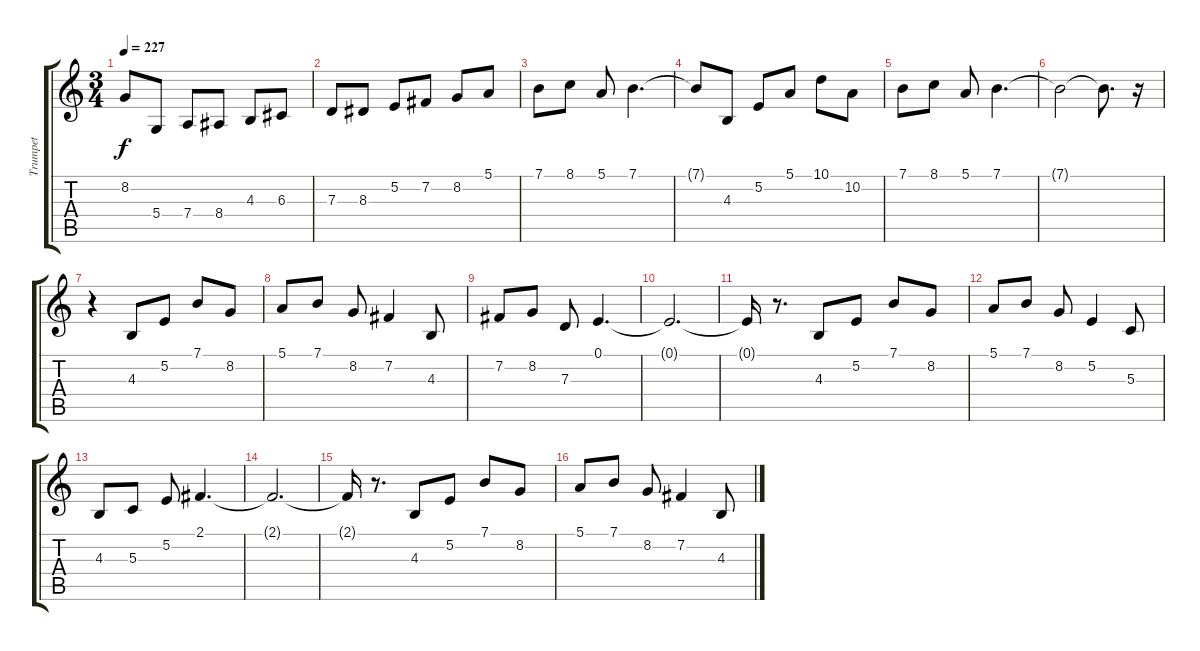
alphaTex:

\track ("Trumpet" "Trumpet") {instrument trumpet}
\staff {score tabs}
\tuning (E4 B3 G3 D3 A2 E2) {hide}
\ts (3 4)
\tempo 227
\clef g2
\ks c
8.2.8{dy f} 5.4.8 7.4.8 8.4.8 4.3.8 6.3.8 |
7.3.8 8.3.8 5.2.8 7.2.8 8.2.8 5.1.8 |
7.1.8 8.1.8 5.1.8 7.1.4{d} |
7.1{t}.8 4.3.8 5.2.8 5.1.8 10.1.8 10.2.8 |
7.1.8 8.1.8 5.1.8 7.1.4{d} |
7.1{t}.2 7.1{t}.8{d} r.16 |
r.4 4.3.8 5.2.8 7.1.8 8.2.8 |
5.1.8 7.1.8 8.2.8 7.2.4 4.3.8 |
7.2.8 8.2.8 7.3.8 0.1.4{d} |
0.1{t}.2{d} |
0.1{t}.16 r.8{d} 4.3.8 5.2.8 7.1.8 8.2.8 |
5.1.8 7.1.8 8.2.8 5.2.4 5.3.8 |
4.3.8 5.3.8 5.2.8 2.1.4{d} |
2.1{t}.2{d} |
2.1{t}.16 r.8{d} 4.3.8 5.2.8 7.1.8 8.2.8 |
5.1.8 7.1.8 8.2.8 7.2.4 4.3.8
